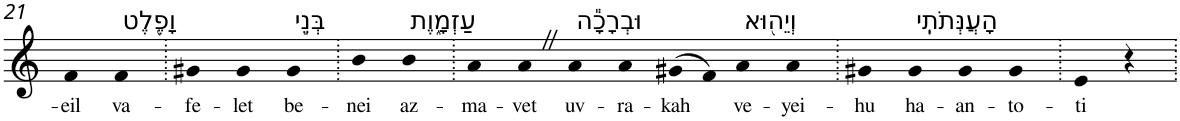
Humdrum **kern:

**kern	**text
*part1	*part1
*staff1	*staff1
*I"Piano	*
*I'Pno	*
!!LO:PB:g=z
*clefG2	*
*k[]	*
=21	=21
!	!LO:LY:b
4f	-eil
!LO:TX:a:t=וָפֶ֖לֶט	!
!	!LO:LY:b
4f	va-
=22.	=22.
!	!LO:LY:b
4g#X	-fe-
!	!LO:LY:b
4g#	-let
!LO:TX:a:t=בְּנֵ֣י	!
!	!LO:LY:b
4g#	be-
=23.	=23.
!	!LO:LY:b
4b	-nei
!LO:TX:a:t=עַזְמָ֑וֶת	!
!	!LO:LY:b
4b	az-
=24.	=24.
!	!LO:LY:b
4a	-ma-
!	!LO:LY:b
4aZ	-vet
!LO:TX:a:t=וּבְרָכָ֕ה	!
!	!LO:LY:b
4a	uv-
!	!LO:LY:b
4a	-ra-
!	!LO:LY:b
(>8g#X	-kah
8f)	.
!LO:TX:a:t=וְיֵה֖וּא	!
!	!LO:LY:b
4a	ve-
!	!LO:LY:b
4a	-yei-
=25.	=25.
!	!LO:LY:b
4g#X	-hu
!LO:TX:a:t=הָעֲנְּתֹתִֽי	!
!	!LO:LY:b
4g#	ha-
!	!LO:LY:b
4g#	-an-
!	!LO:LY:b
4g#	-to-
=26.	=26.
!	!LO:LY:b
4e	-ti
4r	.
=.	=.
*-	*-
